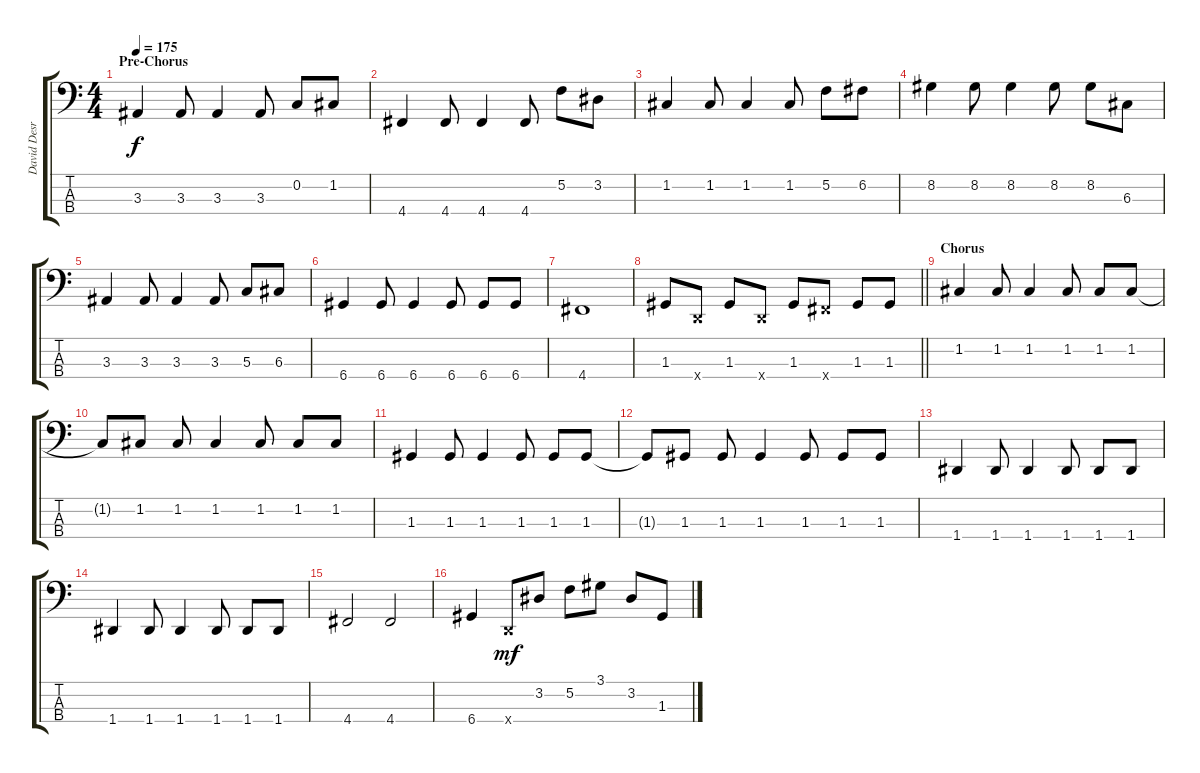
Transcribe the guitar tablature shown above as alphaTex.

\track ("David Desrosier" "David Desr") {instrument electricbassfinger}
\staff {score tabs}
\tuning (F2 C2 G1 D1) {hide}
\ts (4 4)
\section ("" "Pre-Chorus")
\tempo 175
\clef f4
\ks c
3.3.4{dy f} 3.3.8 3.3.4 3.3.8 0.2.8 1.2.8 |
4.4.4 4.4.8 4.4.4 4.4.8 5.2.8 3.2.8 |
1.2.4 1.2.8 1.2.4 1.2.8 5.2.8 6.2.8 |
8.2.4 8.2.8 8.2.4 8.2.8 8.2.8 6.3.8 |
3.3.4 3.3.8 3.3.4 3.3.8 5.3.8 6.3.8 |
6.4.4 6.4.8 6.4.4 6.4.8 6.4.8 6.4.8 |
4.4.1 |
\barLineRight lightlight
1.3.8 0.4{x}.8 1.3.8 0.4{x}.8 1.3.8 4.4{x}.8 1.3.8 1.3.8 |
\section ("" "Chorus")
1.2.4 1.2.8 1.2.4 1.2.8 1.2.8 1.2.8 |
1.2{t}.8 1.2.8 1.2.8 1.2.4 1.2.8 1.2.8 1.2.8 |
1.3.4 1.3.8 1.3.4 1.3.8 1.3.8 1.3.8 |
1.3{t}.8 1.3.8 1.3.8 1.3.4 1.3.8 1.3.8 1.3.8 |
1.4.4 1.4.8 1.4.4 1.4.8 1.4.8 1.4.8 |
1.4.4 1.4.8 1.4.4 1.4.8 1.4.8 1.4.8 |
4.4.2 4.4.2 |
6.4.4 0.4{x}.8{dy mf} 3.2.8 5.2.8 3.1.8 3.2.8 1.3.8
